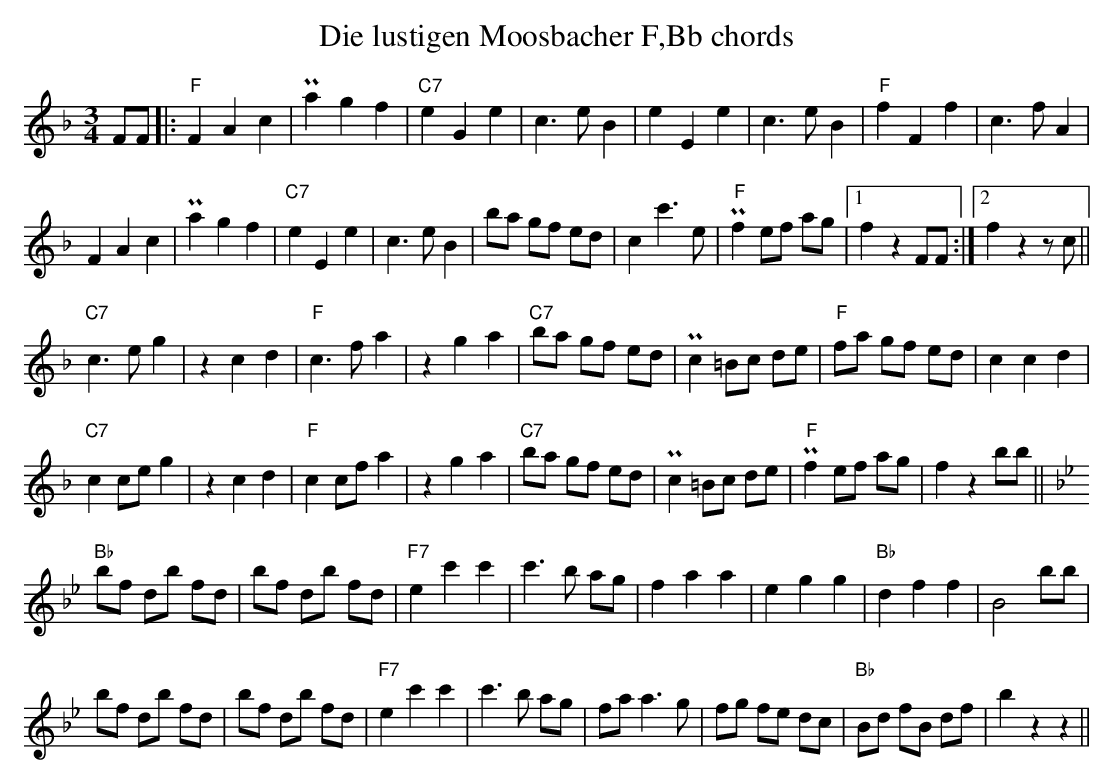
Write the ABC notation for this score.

X:1
T: Die lustigen Moosbacher F,Bb chords
M:3/4
L:1/4
K:F %%MIDI gchordon
F/F/ |: "F"FAc | Pa gf | "C7"eGe | c>e B | eEe | c>eB | "F"fFf | c>f A |
FAc | Pagf | "C7"eEe | c>eB | b/a/ g/f/ e/d/ | c c'>e | P"F"f e/f/ a/g/ |1 f z F/F/ :|2 f z z/c/ ||
"C7"c>e g | z cd | "F"c>fa | z ga | "C7"b/a/ g/f/ e/d/ | Pc =B/c/ d/e/ | "F"f/a/ g/f/ e/d/ | ccd |
"C7"c c/e/ g | zcd | "F"c c/f/ a | z ga | "C7"b/a/ g/f/ e/d/ | Pc =B/c/ d/e/ | "F"Pf e/f/ a/g/ | f z b/b/ || [K:Bb]
"Bb"b/f/ d/b/ f/d/ | b/f/ d/b/ f/d/ | "F7"e c' c' | c'>b a/g/ | faa | egg | "Bb"dff | B2 b/b/ |
b/f/ d/b/ f/d/ | b/f/ d/b/ f/d/ | "F7"e c' c' | c'>b a/g/ | f/a/ a>g | f/g/ f/e/ d/c/ | "Bb"B/d/ f/B/ d/f/ | b zz ||
